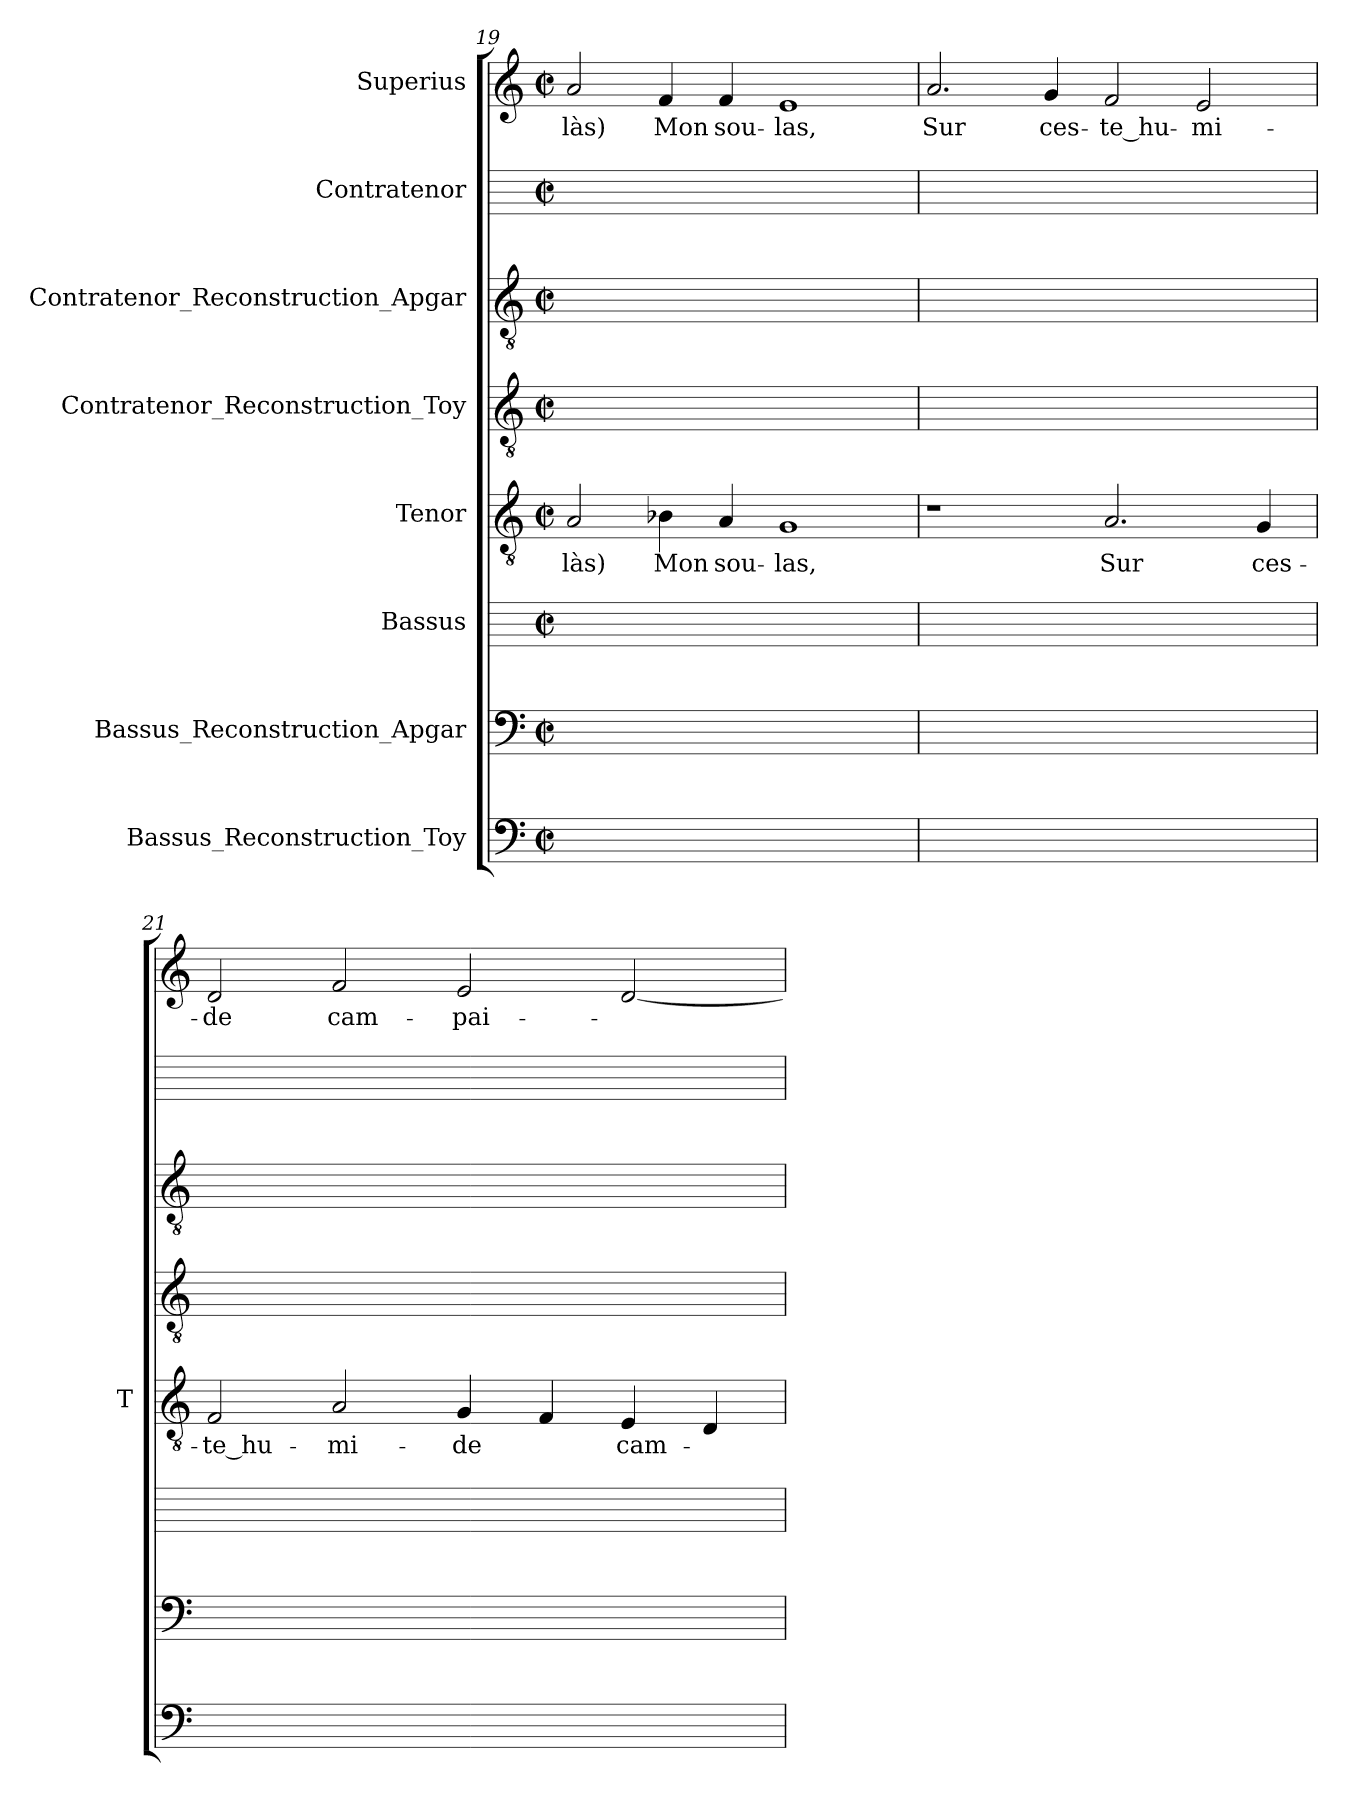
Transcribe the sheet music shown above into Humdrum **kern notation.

**kern	**kern	**kern	**kern	**text	**kern	**kern	**kern	**kern	**text
*part8	*part7	*part6	*part5	*part5	*part4	*part3	*part2	*part1	*part1
*staff8	*staff7	*staff6	*staff5	*staff5	*staff4	*staff3	*staff2	*staff1	*staff1
*I"Bassus_Reconstruction_Toy	*I"Bassus_Reconstruction_Apgar	*I"Bassus	*I"Tenor	*	*I"Contratenor_Reconstruction_Toy	*I"Contratenor_Reconstruction_Apgar	*I"Contratenor	*I"Superius	*
*	*	*	*I'T	*	*	*	*	*	*
*clefF4	*clefF4	*	*clefGv2	*	*clefGv2	*clefGv2	*	*clefG2	*
*k[]	*k[]	*	*k[]	*	*k[]	*k[]	*	*k[]	*
*C:	*C:	*	*C:	*	*C:	*C:	*	*C:	*
*M2/2	*M2/2	*M2/2	*M2/2	*	*M2/2	*M2/2	*M2/2	*M2/2	*
*met(c|)	*met(c|)	*met(c|)	*met(c|)	*	*met(c|)	*met(c|)	*met(c|)	*met(c|)	*
=19	=19	=19	=19	=19	=19	=19	=19	=19	=19
0ryy	0ryy	0ryy	2A	-làs)	0ryy	0ryy	0ryy	2a	-làs)
.	.	.	4B-X	-Mon	.	.	.	4f	-Mon
.	.	.	4A	sou-	.	.	.	4f	sou-
.	.	.	1G	-las,	.	.	.	1e	-las,
=20	=20	=20	=20	=20	=20	=20	=20	=20	=20
0ryy	0ryy	0ryy	1r	.	0ryy	0ryy	0ryy	2.a	-Sur
.	.	.	.	.	.	.	.	4g	ces-
.	.	.	2.A	-Sur	.	.	.	2f	te_hu-
.	.	.	.	.	.	.	.	2e	mi-
.	.	.	4G	ces-	.	.	.	.	.
=21	=21	=21	=21	=21	=21	=21	=21	=21	=21
0ryy	0ryy	0ryy	2F	te_hu-	0ryy	0ryy	0ryy	2d	-de
.	.	.	2A	mi-	.	.	.	2f	cam-
.	.	.	4G	-de	.	.	.	2e	pai-
.	.	.	4F	.	.	.	.	.	.
.	.	.	4E	cam-	.	.	.	[2d	.
.	.	.	4D	.	.	.	.	.	.
=	=	=	=	=	=	=	=	=	=
*-	*-	*-	*-	*-	*-	*-	*-	*-	*-
